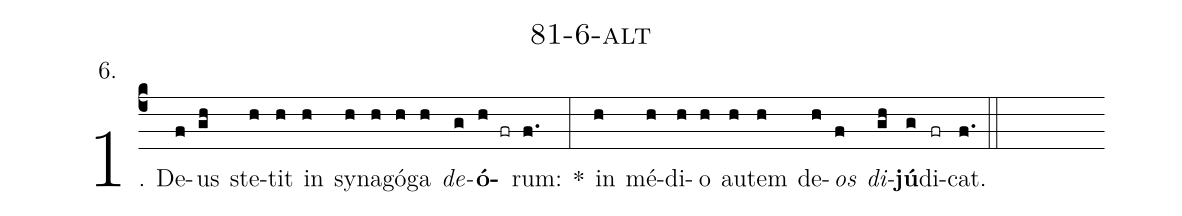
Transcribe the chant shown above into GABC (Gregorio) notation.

name: 81-6-alt;
annotation: 6.;
%%
(c4)1. De(f)us(gh) ste(h)tit(h) in(h) sy(h)na(h)gó(h)ga(h) <i>de</i>(g)<b>ó</b>(h fr)rum:(f.) *(:) in(h) mé(h)di(h)o(h) au(h)tem(h) de(h)<i>os</i>(f) <i>di</i>(gh)<b>jú</b>(g)di(fr)cat.(f.) (::)
